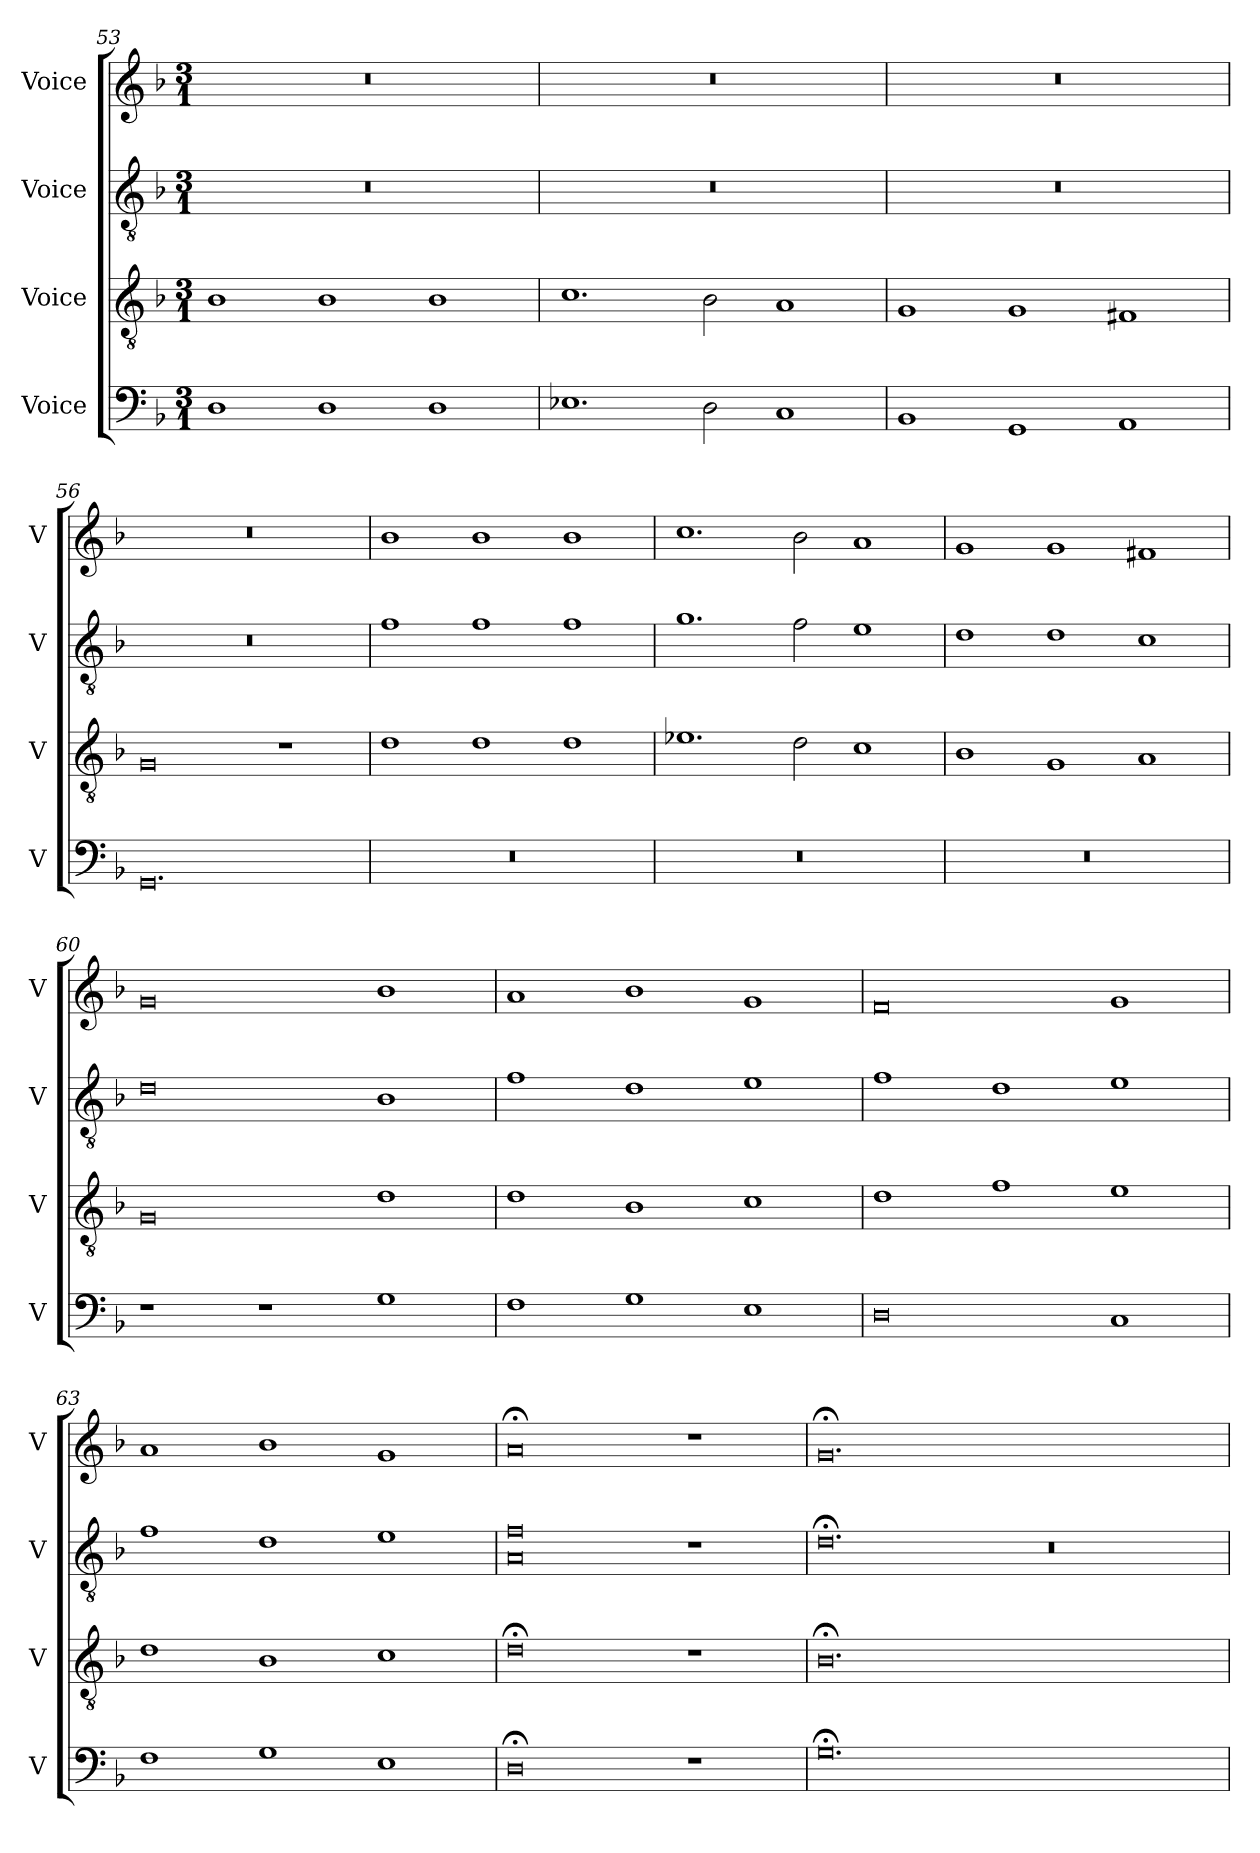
**kern	**kern	**kern	**kern
*part4	*part3	*part2	*part1
*staff4	*staff3	*staff2	*staff1
*I"Voice	*I"Voice	*I"Voice	*I"Voice
*I'V	*I'V	*I'V	*I'V
*clefF4	*clefGv2	*clefGv2	*clefG2
*k[b-]	*k[b-]	*k[b-]	*k[b-]
*M3/1	*M3/1	*M3/1	*M3/1
=53	=53	=53	=53
1D	1B-	0.r	0.r
1D	1B-	.	.
1D	1B-	.	.
=54	=54	=54	=54
1.E-X	1.c	0.r	0.r
2D\	2B-\	.	.
1C	1A	.	.
=55	=55	=55	=55
1BB-	1G	0.r	0.r
1GG	1G	.	.
1AA	1F#X	.	.
!!LO:PB:g=z
=56	=56	=56	=56
0.GG	0G	0.r	0.r
.	1r	.	.
=57	=57	=57	=57
0.r	1d	1f	1b-
.	1d	1f	1b-
.	1d	1f	1b-
=58	=58	=58	=58
0.r	1.e-X	1.g	1.cc
.	2d\	2f\	2b-\
.	1c	1e	1a
!!LO:LB:g=z
=59	=59	=59	=59
0.r	1B-	1d	1g
.	1G	1d	1g
.	1A	1c	1f#X
=60	=60	=60	=60
1r	0G	0d	0g
1r	.	.	.
1G	1d	1B-	1b-
=61	=61	=61	=61
1F	1d	1f	1a
1G	1B-	1d	1b-
1E	1c	1e	1g
!!LO:LB:g=z
=62	=62	=62	=62
0D	1d	1f	0f
.	1f	1d	.
1C	1e	1e	1g
=63	=63	=63	=63
1F	1d	1f	1a
1G	1B-	1d	1b-
1E	1c	1e	1g
=64	=64	=64	=64
0D;	0d;	0A 0f	0a;
1r	1r	1r	1r
=65	=65	=65	=65
0.G;	0.B-;	0.d;	0.g;
0ryy	0ryy	0r	0ryy
=	=	=	=
*-	*-	*-	*-
